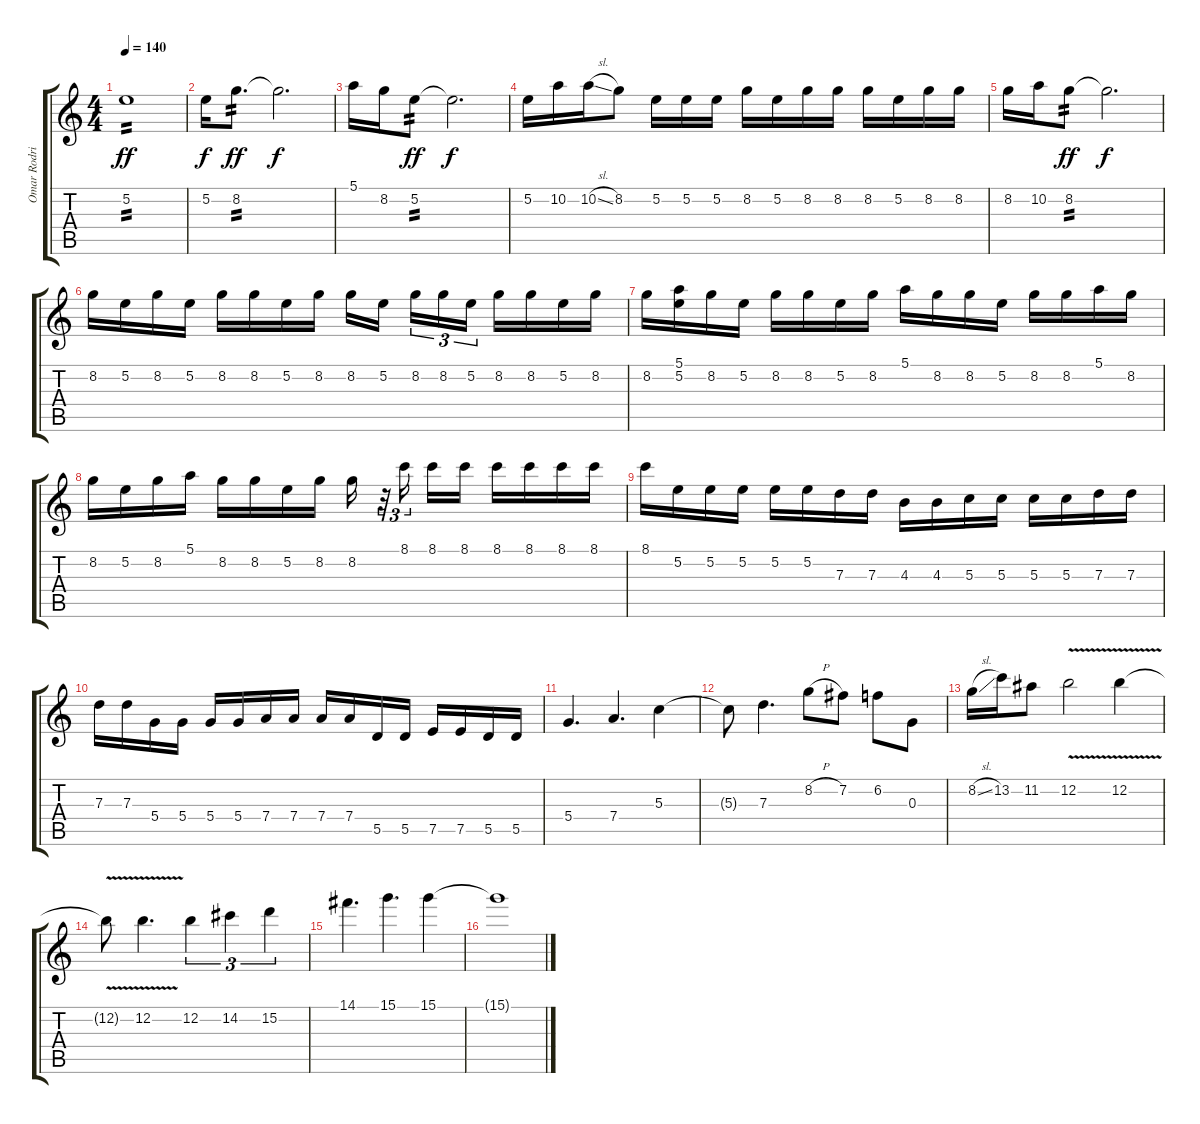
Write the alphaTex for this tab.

\track ("Omar Rodriguez-Lopez - Guitar 1" "Omar Rodri") {instrument distortionguitar}
\staff {score tabs}
\tuning (E4 B3 G3 D3 A2 E2) {hide}
\ts (4 4)
\tempo 140
\clef g2
\ks c
5.2.1{tp 2 dy ff} |
5.2.16{dy f balance 8} 8.2.8{d tp 2 dy ff} 8.2{t}.2{d dy f} |
5.1.16{balance 4} 8.2.16 5.2.8{tp 2 dy ff} 5.2{t}.2{d dy f} |
5.2.16{balance 0} 10.2.16 10.2{sl}.16 8.2.8 5.2.16 5.2.16 5.2.16 8.2.16 5.2.16 8.2.16 8.2.16 8.2.16 5.2.16 8.2.16 8.2.16 |
8.2.16 10.2.16 8.2.8{tp 2 dy ff} 8.2{t}.2{d dy f} |
8.2.16 5.2.16 8.2.16 5.2.16 8.2.16 8.2.16 5.2.16 8.2.16 8.2.16 5.2.16{beam splitsecondary} 8.2.16{tu (3 2)} 8.2.16{tu (3 2)} 5.2.16{tu (3 2)} 8.2.16 8.2.16 5.2.16 8.2.16 |
8.2.16 (5.1 5.2).16 8.2.16 5.2.16 8.2.16 8.2.16 5.2.16 8.2.16 5.1.16 8.2.16 8.2.16 5.2.16 8.2.16 8.2.16 5.1.16 8.2.16 |
8.2.16 5.2.16 8.2.16 5.1.16 8.2.16 8.2.16 5.2.16 8.2.16 8.2.16 r.32{tu (3 2)} 8.1.16{tu (3 2) beam splitsecondary} 8.1.16 8.1.16 8.1.16 8.1.16 8.1.16 8.1.16 |
8.1.16 5.2.16 5.2.16 5.2.16 5.2.16 5.2.16 7.3.16 7.3.16 4.3.16 4.3.16 5.3.16 5.3.16 5.3.16 5.3.16 7.3.16 7.3.16 |
7.3.16 7.3.16 5.4.16 5.4.16 5.4.16 5.4.16 7.4.16 7.4.16 7.4.16 7.4.16 5.5.16 5.5.16 7.5.16 7.5.16 5.5.16 5.5.16 |
5.4.4{d} 7.4.4{d} 5.3.4 |
5.3{t}.8 7.3.4{d} 8.2{h}.8 7.2.8 6.2.8 0.3.8 |
8.2{sl}.16 13.2.16 11.2.8 12.2{v}.2 12.2{v}.4 |
12.2{t}.8 12.2{v}.4{d} 12.2.4{tu (3 2)} 14.2.4{tu (3 2)} 15.2.4{tu (3 2)} |
14.1.4{d} 15.1.4{d} 15.1.4 |
15.1{t}.1
